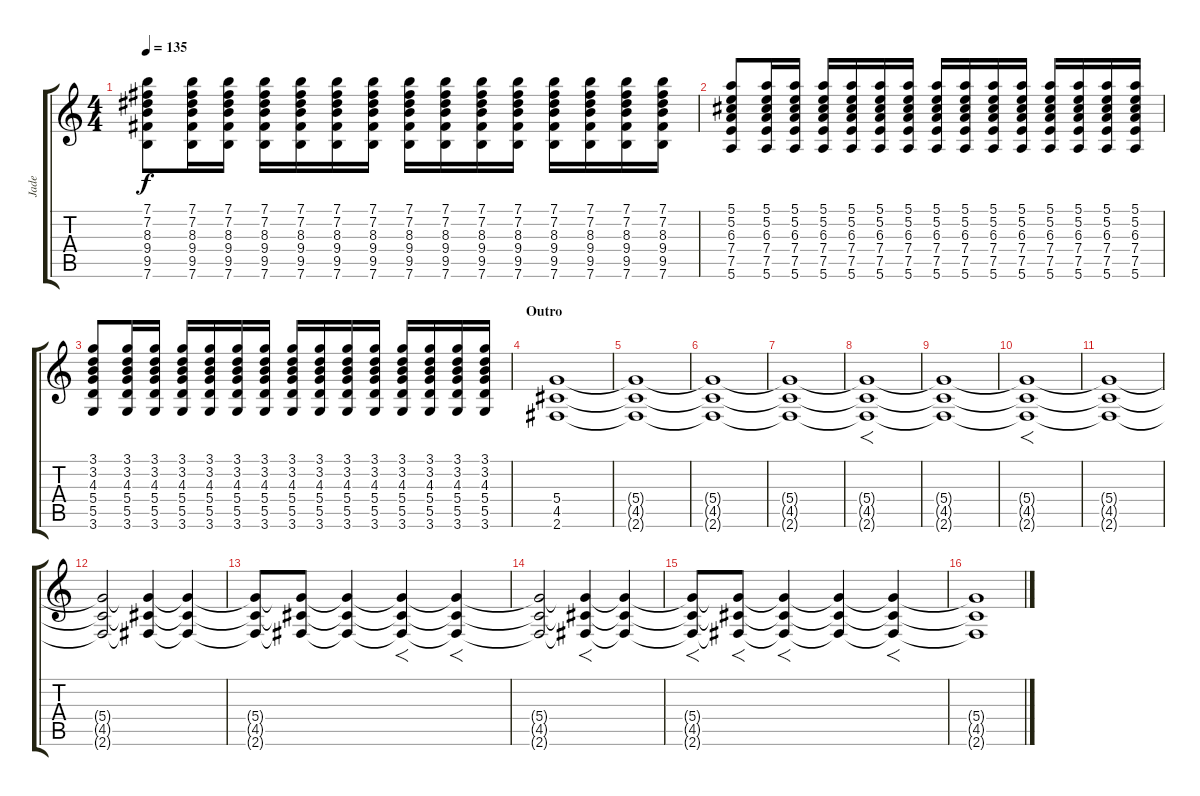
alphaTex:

\track ("Jade" "Jade") {instrument distortionguitar}
\staff {score tabs}
\tuning (E4 B3 G3 D3 A2 E2) {hide}
\ts (4 4)
\tempo 135
\clef g2
\ks c
(7.1 7.2 8.3 9.4 9.5 7.6).8{dy f} (7.1 7.2 8.3 9.4 9.5 7.6).16 (7.1 7.2 8.3 9.4 9.5 7.6).16 (7.1 7.2 8.3 9.4 9.5 7.6).16 (7.1 7.2 8.3 9.4 9.5 7.6).16 (7.1 7.2 8.3 9.4 9.5 7.6).16 (7.1 7.2 8.3 9.4 9.5 7.6).16 (7.1 7.2 8.3 9.4 9.5 7.6).16 (7.1 7.2 8.3 9.4 9.5 7.6).16 (7.1 7.2 8.3 9.4 9.5 7.6).16 (7.1 7.2 8.3 9.4 9.5 7.6).16 (7.1 7.2 8.3 9.4 9.5 7.6).16 (7.1 7.2 8.3 9.4 9.5 7.6).16 (7.1 7.2 8.3 9.4 9.5 7.6).16 (7.1 7.2 8.3 9.4 9.5 7.6).16 |
(5.1 5.2 6.3 7.4 7.5 5.6).8 (5.1 5.2 6.3 7.4 7.5 5.6).16 (5.1 5.2 6.3 7.4 7.5 5.6).16 (5.1 5.2 6.3 7.4 7.5 5.6).16 (5.1 5.2 6.3 7.4 7.5 5.6).16 (5.1 5.2 6.3 7.4 7.5 5.6).16 (5.1 5.2 6.3 7.4 7.5 5.6).16 (5.1 5.2 6.3 7.4 7.5 5.6).16 (5.1 5.2 6.3 7.4 7.5 5.6).16 (5.1 5.2 6.3 7.4 7.5 5.6).16 (5.1 5.2 6.3 7.4 7.5 5.6).16 (5.1 5.2 6.3 7.4 7.5 5.6).16 (5.1 5.2 6.3 7.4 7.5 5.6).16 (5.1 5.2 6.3 7.4 7.5 5.6).16 (5.1 5.2 6.3 7.4 7.5 5.6).16 |
(3.1 3.2 4.3 5.4 5.5 3.6).8 (3.1 3.2 4.3 5.4 5.5 3.6).16 (3.1 3.2 4.3 5.4 5.5 3.6).16 (3.1 3.2 4.3 5.4 5.5 3.6).16 (3.1 3.2 4.3 5.4 5.5 3.6).16 (3.1 3.2 4.3 5.4 5.5 3.6).16 (3.1 3.2 4.3 5.4 5.5 3.6).16 (3.1 3.2 4.3 5.4 5.5 3.6).16 (3.1 3.2 4.3 5.4 5.5 3.6).16 (3.1 3.2 4.3 5.4 5.5 3.6).16 (3.1 3.2 4.3 5.4 5.5 3.6).16 (3.1 3.2 4.3 5.4 5.5 3.6).16 (3.1 3.2 4.3 5.4 5.5 3.6).16 (3.1 3.2 4.3 5.4 5.5 3.6).16 (3.1 3.2 4.3 5.4 5.5 3.6).16 |
\section ("" "Outro")
(5.4 4.5 2.6).1 |
(5.4{t} 4.5{t} 2.6{t}).1 |
(5.4{t} 4.5{t} 2.6{t}).1 |
(5.4{t} 4.5{t} 2.6{t}).1 |
(5.4{t} 4.5{t} 2.6{t}).1{f} |
(5.4{t} 4.5{t} 2.6{t}).1 |
(5.4{t} 4.5{t} 2.6{t}).1{f} |
(5.4{t} 4.5{t} 2.6{t}).1 |
(5.4{t} 4.5{t} 2.6{t}).2 (5.4{t} 4.5{t} 2.6{t}).4 (5.4{t} 4.5{t} 2.6{t}).4 |
(5.4{t} 4.5{t} 2.6{t}).8 (5.4{t} 4.5{t} 2.6{t}).8 (5.4{t} 4.5{t} 2.6{t}).4 (5.4{t} 4.5{t} 2.6{t}).4{f} (5.4{t} 4.5{t} 2.6{t}).4{f} |
(5.4{t} 4.5{t} 2.6{t}).2 (5.4{t} 4.5{t} 2.6{t}).4{f} (5.4{t} 4.5{t} 2.6{t}).4 |
(5.4{t} 4.5{t} 2.6{t}).8{f} (5.4{t} 4.5{t} 2.6{t}).8{f} (5.4{t} 4.5{t} 2.6{t}).4{f} (5.4{t} 4.5{t} 2.6{t}).4 (5.4{t} 4.5{t} 2.6{t}).4{f} |
(5.4{t} 4.5{t} 2.6{t}).1{volume 4}
